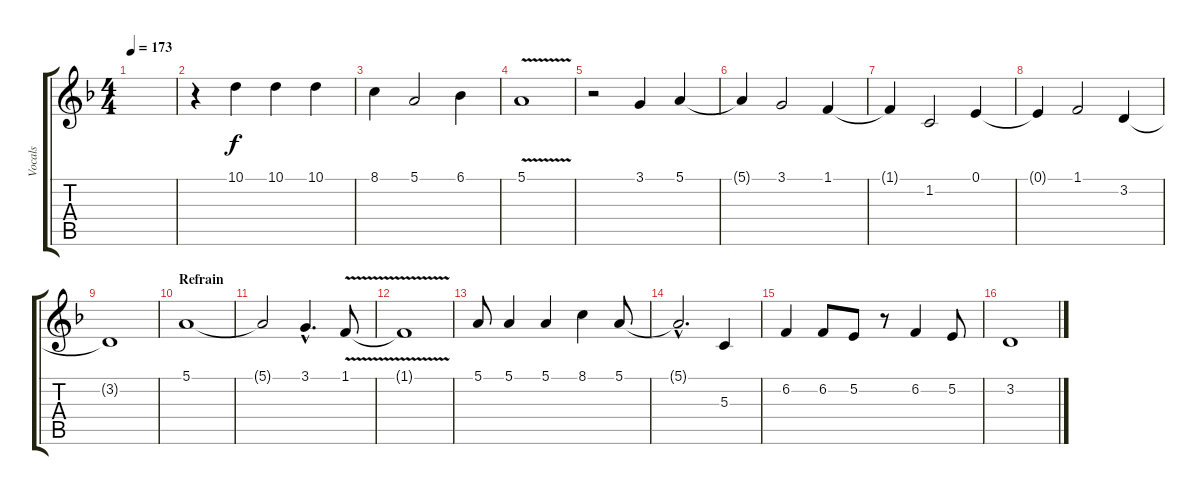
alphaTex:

\track ("Vocals" "Vocals") {instrument violin}
\staff {score tabs}
\tuning (E4 B3 G3 D3 A2 E2) {hide}
\ts (4 4)
\tempo 173
\clef g2
\ks dminor
|
r.4 10.1.4 10.1.4 10.1.4 |
8.1.4 5.1.2 6.1.4 |
5.1{v}.1 |
r.2 3.1.4 5.1.4 |
5.1{t}.4 3.1.2 1.1.4 |
1.1{t}.4 1.2.2 0.1.4 |
0.1{t}.4 1.1.2 3.2.4 |
3.2{t}.1 |
\section ("" "Refrain")
5.1.1 |
5.1{t}.2 3.1{hac}.4{d} 1.1{v}.8 |
1.1{t}.1 |
5.1.8 5.1.4 5.1.4 8.1.4 5.1.8 |
5.1{hac t}.2{d} 5.3.4 |
6.2.4 6.2.8 5.2.8 r.8 6.2.4 5.2.8 |
3.2.1
